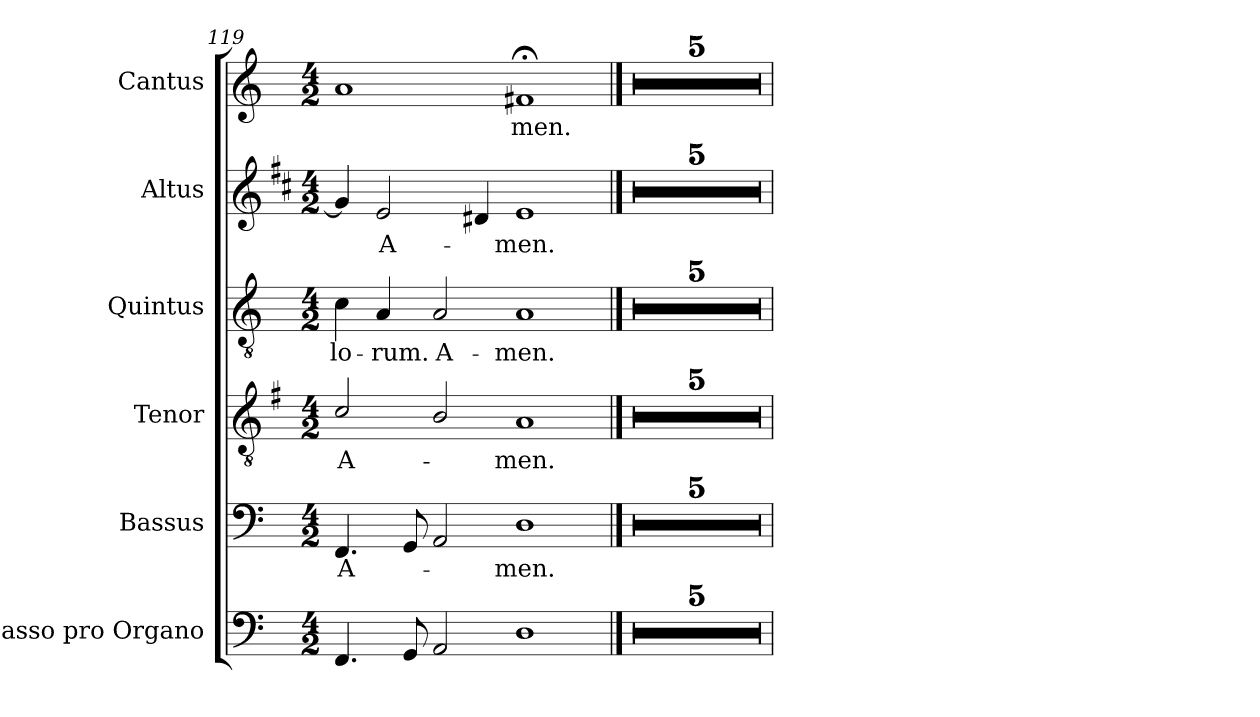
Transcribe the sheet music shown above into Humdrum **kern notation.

**kern	**kern	**text	**kern	**text	**kern	**text	**kern	**text	**kern	**text
*part6	*part5	*part5	*part4	*part4	*part3	*part3	*part2	*part2	*part1	*part1
*staff6	*staff5	*staff5	*staff4	*staff4	*staff3	*staff3	*staff2	*staff2	*staff1	*staff1
*I"Basso pro Organo	*I"Bassus	*	*I"Tenor	*	*I"Quintus	*	*I"Altus	*	*I"Cantus	*
*I'Or	*I'B	*	*I'T	*	*	*	*I'A	*	*I'C	*
!!LO:LB:g=z
*clefF4	*clefF4	*	*clefGv2	*	*clefGv2	*	*clefG2	*	*clefG2	*
*	*	*	*ITrd4c7	*	*	*	*ITrd1c2	*	*	*
*k[]	*k[]	*	*k[]	*	*k[]	*	*k[]	*	*k[]	*
*C:	*C:	*	*C:	*	*C:	*	*C:	*	*C:	*
*M4/2	*M4/2	*	*M4/2	*	*M4/2	*	*M4/2	*	*M4/2	*
=119	=119	=119	=119	=119	=119	=119	=119	=119	=119	=119
!	!	!LO:LY:b	!	!LO:LY:b	!	!LO:LY:b	!	!	!	!
4.FF/	4.FF/	A-	2F/	A-	4c\	-lo-	4f/]	.	1a	.
!	!	!	!	!	!	!LO:LY:b	!	!LO:LY:b	!	!
.	.	.	.	.	4A/	-rum.	2d/	A-	.	.
8GG/	8GG/	.	.	.	.	.	.	.	.	.
!	!	!	!	!	!	!LO:LY:b	!	!	!	!
2AA/	2AA/	.	2E/	.	2A/	A-	.	.	.	.
.	.	.	.	.	.	.	4c#X/	.	.	.
!	!	!LO:LY:b	!	!LO:LY:b	!	!LO:LY:b	!	!LO:LY:b	!	!LO:LY:b
1D	1D	-men.	1D	-men.	1A	-men.	1d	-men.	1f#X;<	-men.
==120	==120	==120	==120	==120	==120	==120	==120	==120	==120	==120
0r	0r	.	0r	.	0r	.	0r	.	0r	.
=121	=121	=121	=121	=121	=121	=121	=121	=121	=121	=121
0r	0r	.	0r	.	0r	.	0r	.	0r	.
=122	=122	=122	=122	=122	=122	=122	=122	=122	=122	=122
0r	0r	.	0r	.	0r	.	0r	.	0r	.
=123	=123	=123	=123	=123	=123	=123	=123	=123	=123	=123
0r	0r	.	0r	.	0r	.	0r	.	0r	.
=124	=124	=124	=124	=124	=124	=124	=124	=124	=124	=124
0r	0r	.	0r	.	0r	.	0r	.	0r	.
=	=	=	=	=	=	=	=	=	=	=
*-	*-	*-	*-	*-	*-	*-	*-	*-	*-	*-
